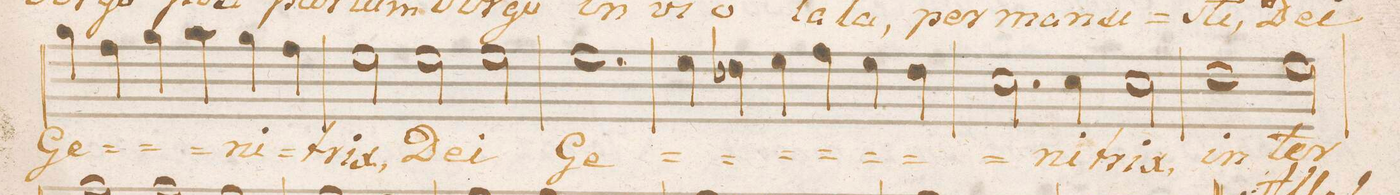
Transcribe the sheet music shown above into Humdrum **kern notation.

**kern	**text
*I"Soprano.	*
*clefC1	*
*k[]	*
*M3/2	*
4ee\	Ge-
4dd\	.
4ee\	.
4ff\	.
4ee\	-ni-
4dd\	.
=22	=22
2cc\	-trix,
2cc\	De-
2cc\	-i
=23	=23
1.cc	Ge-
=24	=24
4cc\	.
4b-X\	.
4cc\	.
4dd\	.
4cc\	.
4b-\	.
=25	=25
2.a\	.
4a\	-ni-
2a\	-trix,
=26	=26
1b	in-
2cc\	-ter-
=27	=27
*-	*-
